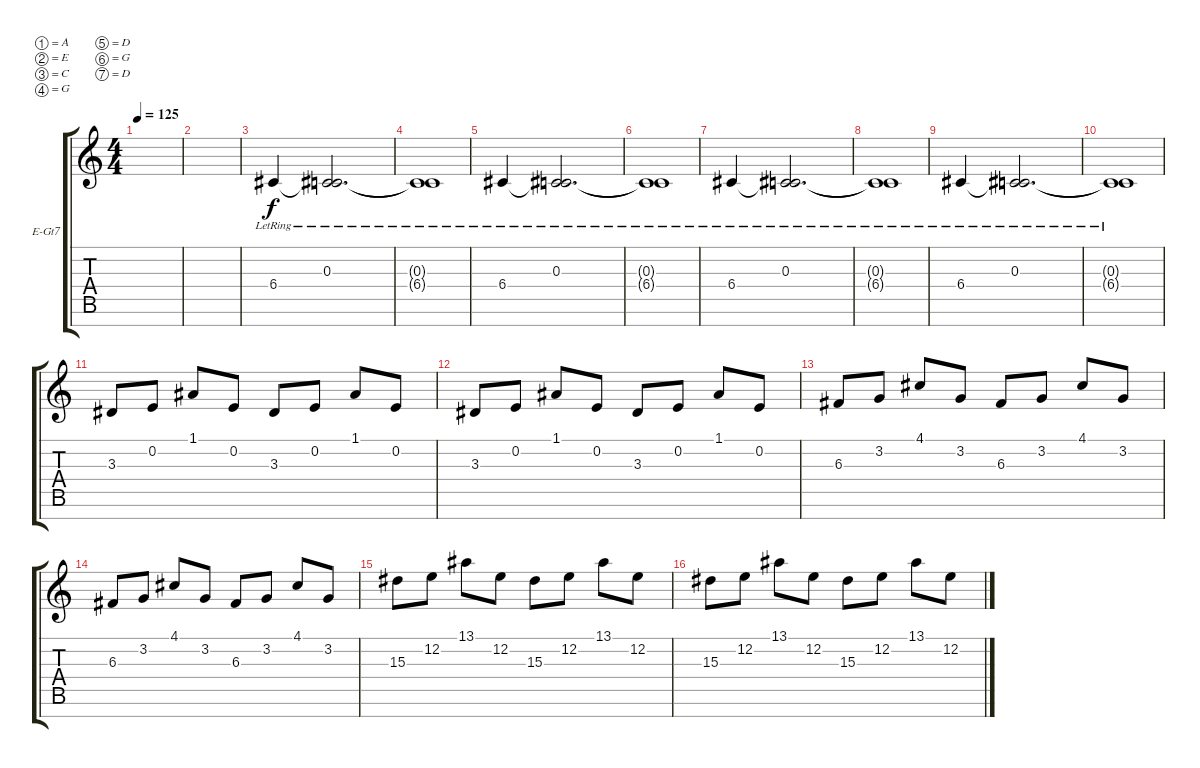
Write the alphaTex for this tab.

\defaultSystemsLayout 4
\bracketExtendMode groupsimilarinstruments
\firstSystemTrackNameOrientation horizontal
\otherSystemsTrackNameOrientation horizontal
\track ("Electric Guitar" "E-Gt7") {instrument distortionguitar}
\staff {score tabs}
\tuning (A3 E3 C3 G2 D2 G1 D1)
\ts (4 4)
\tempo 125
\clef g2
\ks c
|
|
6.4{lr}.4 (0.3{lr} 6.4{lr t}).2{d} |
(0.3{lr t} 6.4{lr t}).1 |
6.4{lr}.4 (0.3{lr} 6.4{lr t}).2{d} |
(0.3{lr t} 6.4{lr t}).1 |
6.4{lr}.4 (0.3{lr} 6.4{lr t}).2{d} |
(0.3{lr t} 6.4{lr t}).1 |
6.4{lr}.4 (0.3{lr} 6.4{lr t}).2{d} |
(0.3{lr t} 6.4{lr t}).1 |
3.3.8 0.2.8 1.1.8 0.2.8 3.3.8 0.2.8 1.1.8 0.2.8 |
3.3.8 0.2.8 1.1.8 0.2.8 3.3.8 0.2.8 1.1.8 0.2.8 |
6.3.8 3.2.8 4.1.8 3.2.8 6.3.8 3.2.8 4.1.8 3.2.8 |
6.3.8 3.2.8 4.1.8 3.2.8 6.3.8 3.2.8 4.1.8 3.2.8 |
15.3.8 12.2.8 13.1.8 12.2.8 15.3.8 12.2.8 13.1.8 12.2.8 |
15.3.8 12.2.8 13.1.8 12.2.8 15.3.8 12.2.8 13.1.8 12.2.8
